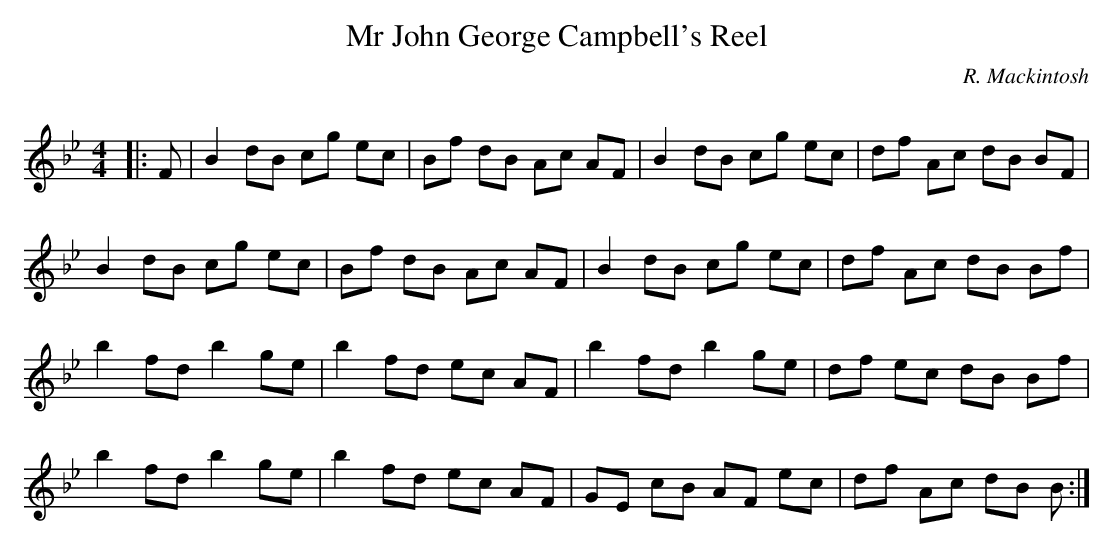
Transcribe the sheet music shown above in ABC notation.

X:1
T: Mr John George Campbell's Reel
C:R. Mackintosh
Q: 232
K:Bb
M:4/4
L:1/8
|:F|B2 dB cg ec|Bf dB Ac AF|B2 dB cg ec|df Ac dB BF|
B2 dB cg ec|Bf dB Ac AF|B2 dB cg ec|df Ac dB Bf|
b2 fd b2 ge|b2 fd ec AF|b2 fd b2 ge|df ec dB Bf|
b2 fd b2 ge|b2 fd ec AF|GE cB AF ec|df Ac dB B:|
